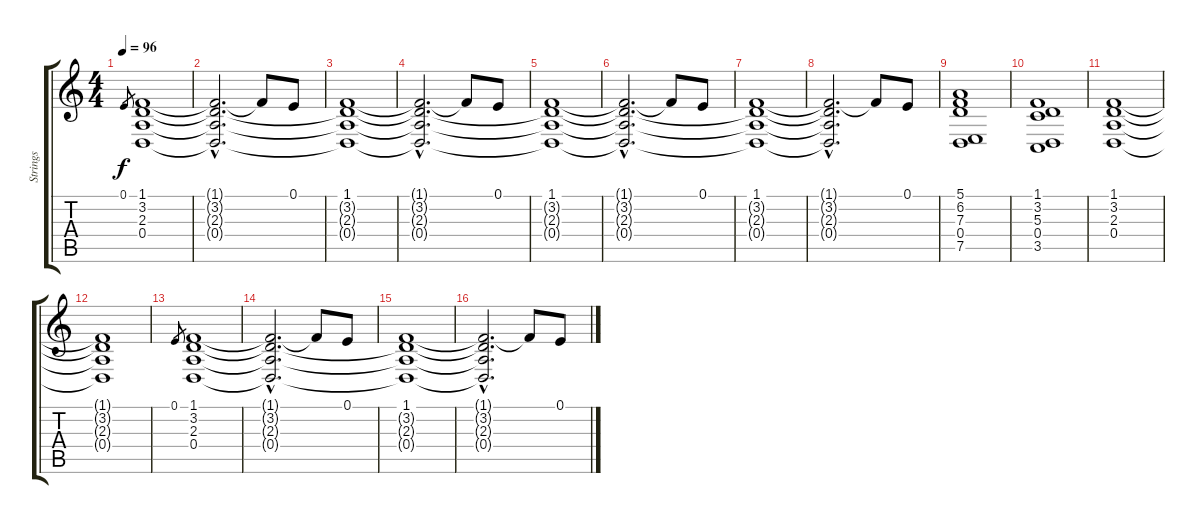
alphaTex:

\track ("Strings" "Strings") {instrument stringensemble1}
\staff {score tabs}
\tuning (E4 B3 G3 D3 A2 E2) {hide}
\ts (4 4)
\tempo 96
\clef g2
\ks c
0.1.8{gr dy f} (1.1 3.2 2.3 0.4).1 |
(1.1{hac t} 3.2{hac t} 2.3{hac t} 0.4{hac t}).2{d} 1.1{t}.8 0.1.8 |
(1.1 3.2{t} 2.3{t} 0.4{t}).1 |
(1.1{hac t} 3.2{hac t} 2.3{hac t} 0.4{hac t}).2{d} 1.1{t}.8 0.1.8 |
(1.1 3.2{t} 2.3{t} 0.4{t}).1 |
(1.1{hac t} 3.2{hac t} 2.3{hac t} 0.4{hac t}).2{d} 1.1{t}.8 0.1.8 |
(1.1 3.2{t} 2.3{t} 0.4{t}).1 |
(1.1{hac t} 3.2{hac t} 2.3{hac t} 0.4{hac t}).2{d} 1.1{t}.8 0.1.8 |
(5.1 6.2 7.3 0.4 7.5).1 |
(1.1 3.2 5.3 0.4 3.5).1 |
(1.1 3.2 2.3 0.4).1 |
(1.1{t} 3.2{t} 2.3{t} 0.4{t}).1 |
0.1.8{gr} (1.1 3.2 2.3 0.4).1 |
(1.1{hac t} 3.2{hac t} 2.3{hac t} 0.4{hac t}).2{d} 1.1{t}.8 0.1.8 |
(1.1 3.2{t} 2.3{t} 0.4{t}).1 |
(1.1{hac t} 3.2{hac t} 2.3{hac t} 0.4{hac t}).2{d} 1.1{t}.8 0.1.8
